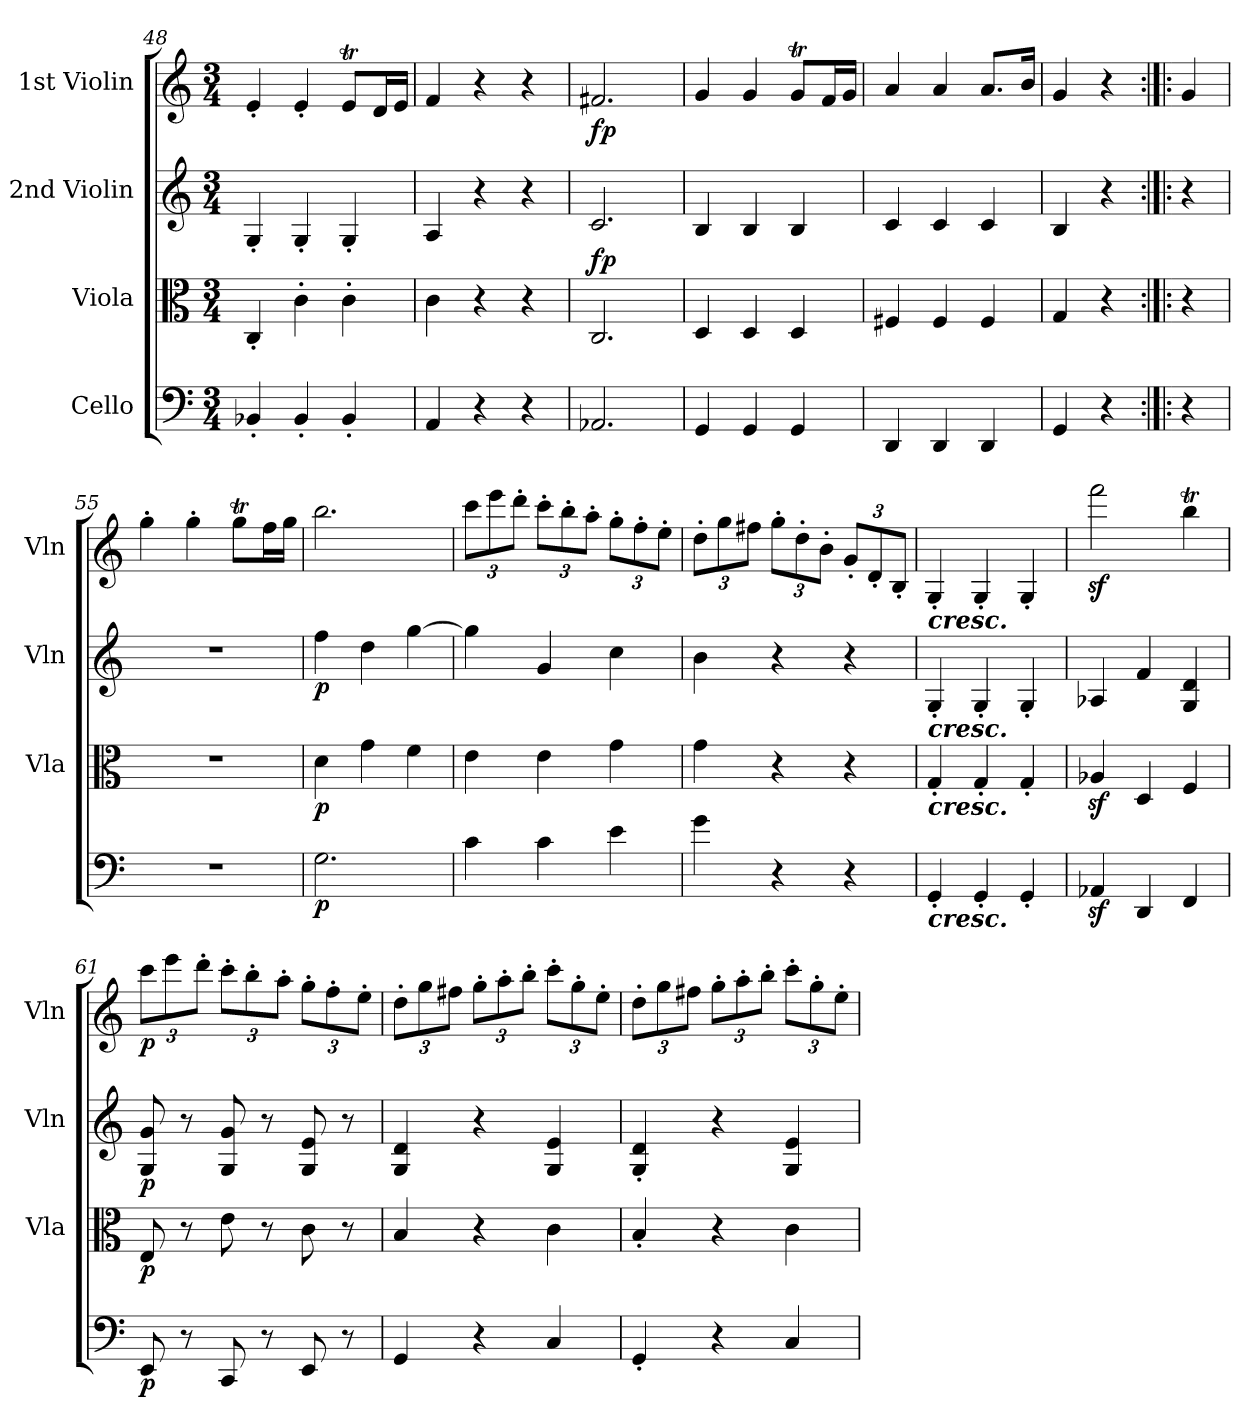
**kern	**dynam	**kern	**dynam	**kern	**dynam	**kern	**dynam
*part4	*part4	*part3	*part3	*part2	*part2	*part1	*part1
*staff4	*staff4	*staff3	*staff3	*staff2	*staff2	*staff1	*staff1
*I"Cello	*	*I"Viola	*	*I"2nd Violin	*	*I"1st Violin	*
*	*	*I'Vla	*	*I'Vln	*	*I'Vln	*
!!LO:LB:g=z
*clefF4	*	*clefC3	*	*clefG2	*	*clefG2	*
*k[]	*	*k[]	*	*k[]	*	*k[]	*
*C:	*	*C:	*	*C:	*	*C:	*
*M3/4	*	*M3/4	*	*M3/4	*	*M3/4	*
=48	=48	=48	=48	=48	=48	=48	=48
4BB-X'/	.	4C'/	.	4G'/	.	4e'/	.
4BB-'/	.	4c'\	.	4G'/	.	4e'/	.
4BB-'/	.	4c'\	.	4G'/	.	8et/L	.
.	.	.	.	.	.	16d/L	.
.	.	.	.	.	.	16e/JJ	.
=49	=49	=49	=49	=49	=49	=49	=49
4AA/	.	4c\	.	4A/	.	4f/	.
4r	.	4r	.	4r	.	4r	.
4r	.	4r	.	4r	.	4r	.
=50	=50	=50	=50	=50	=50	=50	=50
!	!LO:DY:b	!	!	!	!	!	!
!	!LO:DY:n=1:a	!	!LO:DY:a	!	!	!	!LO:DY:b
2.AA-X/	fp fp	2.C/	fp	2.c/	.	2.f#X/	fp
=51	=51	=51	=51	=51	=51	=51	=51
4GG/	.	4D/	.	4B/	.	4g/	.
4GG/	.	4D/	.	4B/	.	4g/	.
4GG/	.	4D/	.	4B/	.	8gT/L	.
.	.	.	.	.	.	16f/L	.
.	.	.	.	.	.	16g/JJ	.
=52	=52	=52	=52	=52	=52	=52	=52
4DD/	.	4F#X/	.	4c/	.	4a/	.
4DD/	.	4F#/	.	4c/	.	4a/	.
4DD/	.	4F#/	.	4c/	.	8.a/L	.
.	.	.	.	.	.	16b/Jk	.
=53	=53	=53	=53	=53	=53	=53	=53
4GG/	.	4G/	.	4B/	.	4g/	.
4r	.	4r	.	4r	.	4r	.
!!LO:PB:g=z
=54:|!|:	=54:|!|:	=54:|!|:	=54:|!|:	=54:|!|:	=54:|!|:	=54:|!|:	=54:|!|:
4r	.	4r	.	4r	.	4g/	.
=55	=55	=55	=55	=55	=55	=55	=55
2.r	.	2.r	.	2.r	.	4gg'\	.
.	.	.	.	.	.	4gg'\	.
.	.	.	.	.	.	8ggT\L	.
.	.	.	.	.	.	16ff\L	.
.	.	.	.	.	.	16gg\JJ	.
=56	=56	=56	=56	=56	=56	=56	=56
!	!LO:DY:b	!	!LO:DY:b	!	!LO:DY:b	!	!
2.G\	p	4d\	p	4ff\	p	2.bb\	.
.	.	4g\	.	4dd\	.	.	.
.	.	4f\	.	[4gg\	.	.	.
=57	=57	=57	=57	=57	=57	=57	=57
*	*	*	*	*	*	*Xbrackettup	*
4c\	.	4e\	.	4gg\]	.	12ccc\L	.
.	.	.	.	.	.	12eee\	.
.	.	.	.	.	.	12ddd'\J	.
4c\	.	4e\	.	4g/	.	12ccc'\L	.
.	.	.	.	.	.	12bb'\	.
.	.	.	.	.	.	12aa'\J	.
4e\	.	4g\	.	4cc\	.	12gg'\L	.
.	.	.	.	.	.	12ff'\	.
.	.	.	.	.	.	12ee'\J	.
=58	=58	=58	=58	=58	=58	=58	=58
4g\	.	4g\	.	4b\	.	12dd'\L	.
.	.	.	.	.	.	12gg\	.
.	.	.	.	.	.	12ff#X\J	.
4r	.	4r	.	4r	.	12gg'\L	.
.	.	.	.	.	.	12dd'\	.
.	.	.	.	.	.	12b'\J	.
4r	.	4r	.	4r	.	12g'/L	.
.	.	.	.	.	.	12d'/	.
.	.	.	.	.	.	12B'/J	.
!!LO:LB:g=z
=59	=59	=59	=59	=59	=59	=59	=59
!	!	!	!	!	!	!LO:TX:b:Bi:t=cresc.	!
!	!	!	!	!LO:TX:b:Bi:t=cresc.	!	!	!
!	!	!LO:TX:b:Bi:t=cresc.	!	!	!	!	!
!LO:TX:b:Bi:t=cresc.	!	!	!	!	!	!	!
4GG'/	.	4G'/	.	4G'/	.	4G'/	.
4GG'/	.	4G'/	.	4G'/	.	4G'/	.
4GG'/	.	4G'/	.	4G'/	.	4G'/	.
=60	=60	=60	=60	=60	=60	=60	=60
4AA-Xz</	.	4A-Xz>/	.	4A-X/	.	2fffz<\	.
4DD/	.	4D/	.	4f/	.	.	.
4FF/	.	4F/	.	4G/ 4d/	.	4bbt\	.
=61	=61	=61	=61	=61	=61	=61	=61
!	!LO:DY:b	!	!LO:DY:b	!	!LO:DY:b	!	!LO:DY:b
8EE/	p	8E/	p	8G/ 8g/	p	12ccc\L	p
.	.	.	.	.	.	12eee\	.
8r	.	8r	.	8r	.	.	.
.	.	.	.	.	.	12ddd'\J	.
8CC/	.	8e\	.	8G/ 8g/	.	12ccc'\L	.
.	.	.	.	.	.	12bb'\	.
8r	.	8r	.	8r	.	.	.
.	.	.	.	.	.	12aa'\J	.
8EE/	.	8c\	.	8G/ 8e/	.	12gg'\L	.
.	.	.	.	.	.	12ff'\	.
8r	.	8r	.	8r	.	.	.
.	.	.	.	.	.	12ee'\J	.
=62	=62	=62	=62	=62	=62	=62	=62
4GG/	.	4B/	.	4G/ 4d/	.	12dd'\L	.
.	.	.	.	.	.	12gg\	.
.	.	.	.	.	.	12ff#X\J	.
4r	.	4r	.	4r	.	12gg'\L	.
.	.	.	.	.	.	12aa'\	.
.	.	.	.	.	.	12bb'\J	.
4C/	.	4c\	.	4G/ 4e/	.	12ccc'\L	.
.	.	.	.	.	.	12gg'\	.
.	.	.	.	.	.	12ee'\J	.
=63	=63	=63	=63	=63	=63	=63	=63
4GG'/	.	4B'/	.	4G/' 4d/'	.	12dd'\L	.
.	.	.	.	.	.	12gg\	.
.	.	.	.	.	.	12ff#X\J	.
4r	.	4r	.	4r	.	12gg'\L	.
.	.	.	.	.	.	12aa'\	.
.	.	.	.	.	.	12bb'\J	.
4C/	.	4c\	.	4G/ 4e/	.	12ccc'\L	.
.	.	.	.	.	.	12gg'\	.
.	.	.	.	.	.	12ee'\J	.
=	=	=	=	=	=	=	=
*-	*-	*-	*-	*-	*-	*-	*-
